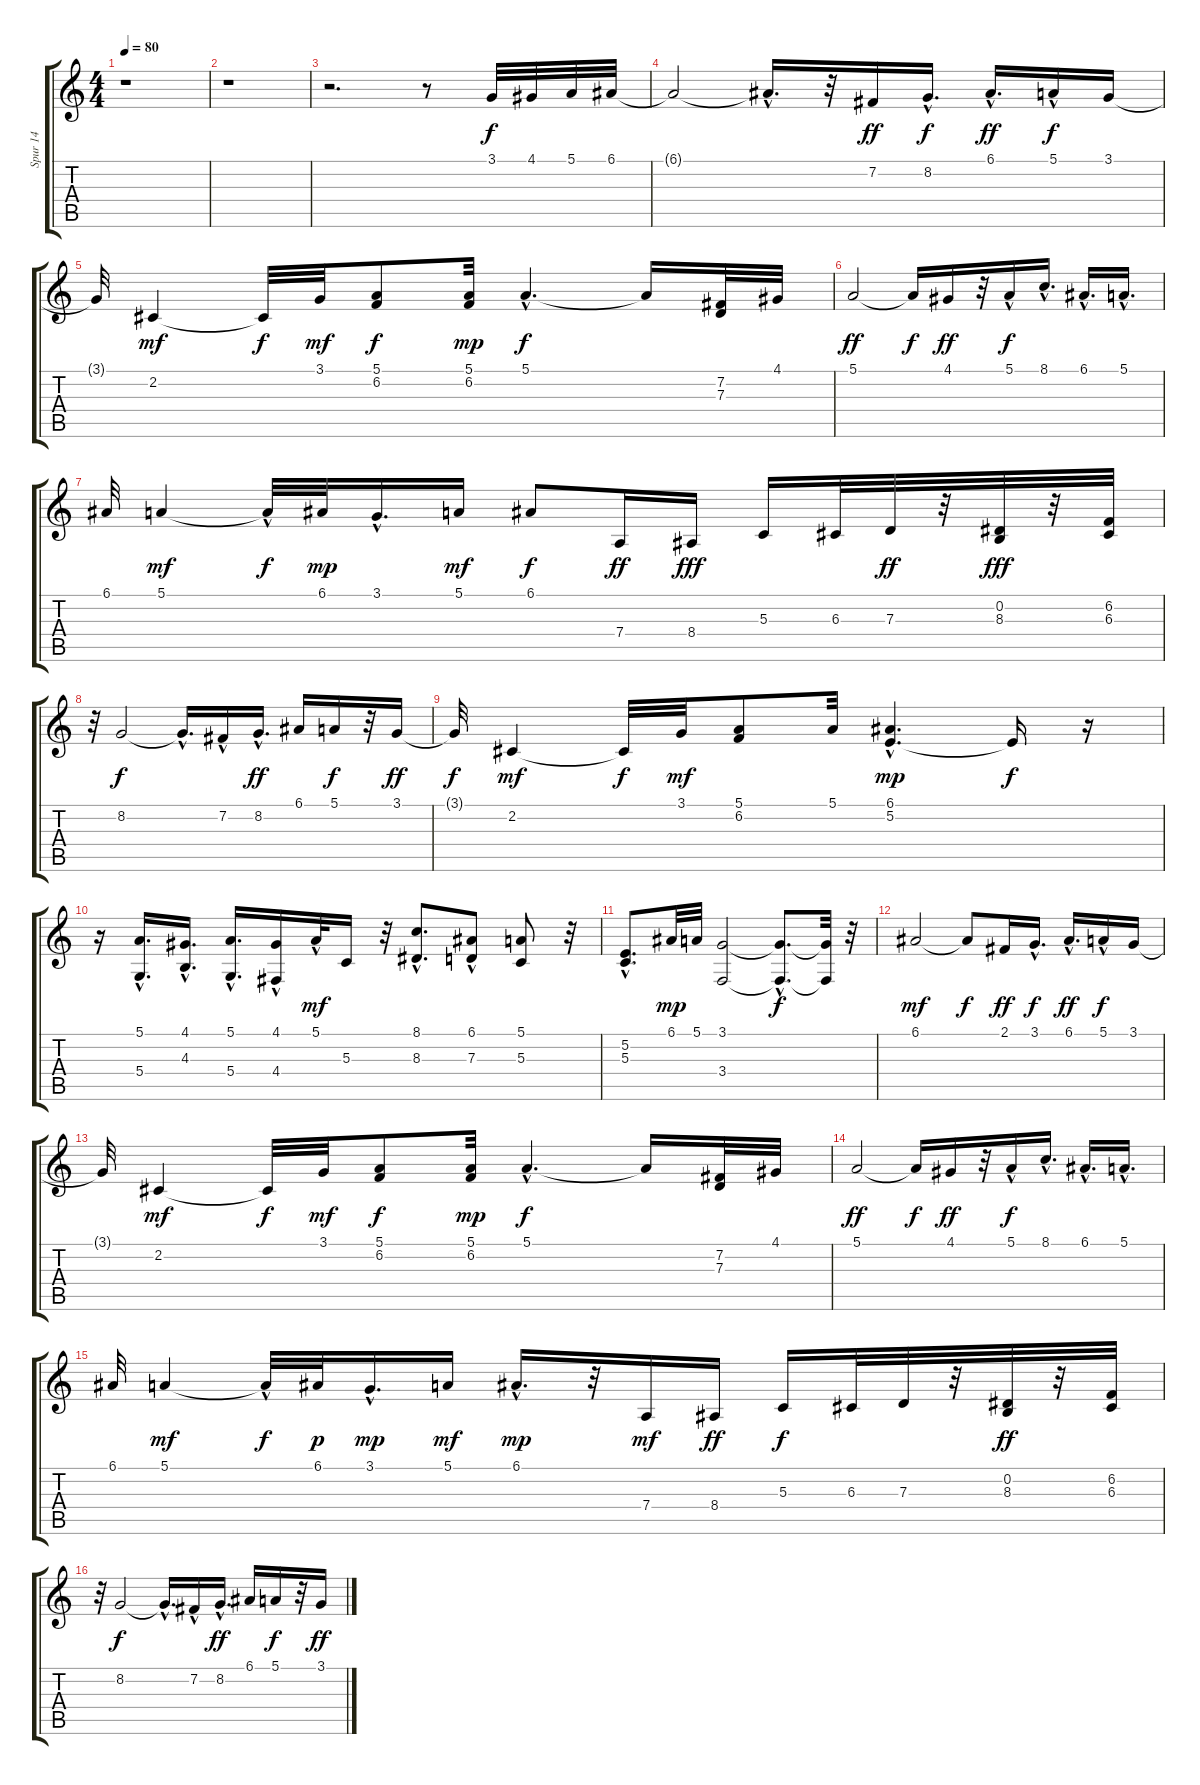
\track ("Spur 14" "Spur 14") {instrument violin}
\staff {score tabs}
\tuning (E4 B3 G3 D3 A2 E2) {hide}
\ts (4 4)
\tempo 80
\clef g2
\ks c
r.1{dy f} |
r.1 |
r.2{d} r.8 3.1.32 4.1.32 5.1.32 6.1.32 |
6.1{t}.2 6.1{hac t}.16{d} r.32 7.2.16{dy ff} 8.2{hac}.16{d dy f} 6.1{hac}.16{d dy ff} 5.1{hac}.16{dy f} 3.1.16 |
3.1{t}.32 2.2.4{dy mf} 2.2{t}.32{dy f} 3.1.32{dy mf} (5.1 6.2).8{dy f} (5.1 6.2).32{dy mp} 5.1{hac}.4{d dy f} 5.1{t}.16 (7.2 7.3).32 4.1.32 |
5.1.2{dy ff} 5.1{t}.16{dy f} 4.1.16{dy ff} r.32 5.1{hac}.16{dy f} 8.1{hac}.16{d} 6.1{hac}.16{d} 5.1{hac}.16{d} |
6.1.32 5.1.4{dy mf} 5.1{hac t}.32{dy f} 6.1.32{dy mp} 3.1{hac}.16{d} 5.1.16{dy mf} 6.1.8{dy f} 7.4.16{dy ff} 8.4.16{dy fff} 5.3.16 6.3.32 7.3.32{dy ff} r.32 (0.2 8.3).32{dy fff} r.32 (6.2 6.3).32 |
r.32 8.2.2{dy f} 8.2{hac t}.16{d} 7.2{hac}.16 8.2{hac}.16{d dy ff} 6.1.16 5.1.16{dy f} r.32 3.1.16{dy ff} |
3.1{t}.32{dy f} 2.2.4{dy mf} 2.2{t}.32{dy f} 3.1.32{dy mf} (5.1 6.2).8 5.1.32 (6.1 5.2{hac}).4{d dy mp} 5.2{t}.16{dy f} r.16 |
r.16 (5.1{hac} 5.4{hac}).16{d} (4.1{hac} 4.3).16{d} (5.1{hac} 5.4{hac}).16{d} (4.1{hac} 4.4).16 5.1{hac}.32{dy mf} 5.3.16 r.32 (8.1{hac} 8.3{hac}).8{d} (6.1 7.3{hac}).8 (5.1 5.3).8 r.32 |
(5.2{hac} 5.3{hac}).8{d} 6.1.32{dy mp} 5.1.32 (3.1 3.4).2 (3.1{hac t} 3.4{hac t}).8{d dy f} (3.1{t} 3.4{t}).32 r.32 |
6.1.2{dy mf} 6.1{t}.8{dy f} 2.1.16{dy ff} 3.1{hac}.16{d dy f} 6.1{hac}.16{d dy ff} 5.1{hac}.16{dy f} 3.1.16 |
3.1{t}.32 2.2.4{dy mf} 2.2{t}.32{dy f} 3.1.32{dy mf} (5.1 6.2).8{dy f} (5.1 6.2).32{dy mp} 5.1{hac}.4{d dy f} 5.1{t}.16 (7.2 7.3).32 4.1.32 |
5.1.2{dy ff} 5.1{t}.16{dy f} 4.1.16{dy ff} r.32 5.1{hac}.16{dy f} 8.1{hac}.16{d} 6.1{hac}.16{d} 5.1{hac}.16{d} |
6.1.32 5.1.4{dy mf} 5.1{hac t}.32{dy f} 6.1.32{dy p} 3.1{hac}.16{d dy mp} 5.1.16{dy mf} 6.1{hac}.16{d dy mp} r.32 7.4.16{dy mf} 8.4.16{dy ff} 5.3.16{dy f} 6.3.32 7.3.32 r.32 (0.2 8.3).32{dy ff} r.32 (6.2 6.3).32 |
r.32 8.2.2{dy f} 8.2{hac t}.16{d} 7.2{hac}.16 8.2{hac}.16{d dy ff} 6.1.16 5.1.16{dy f} r.32 3.1.16{dy ff}
